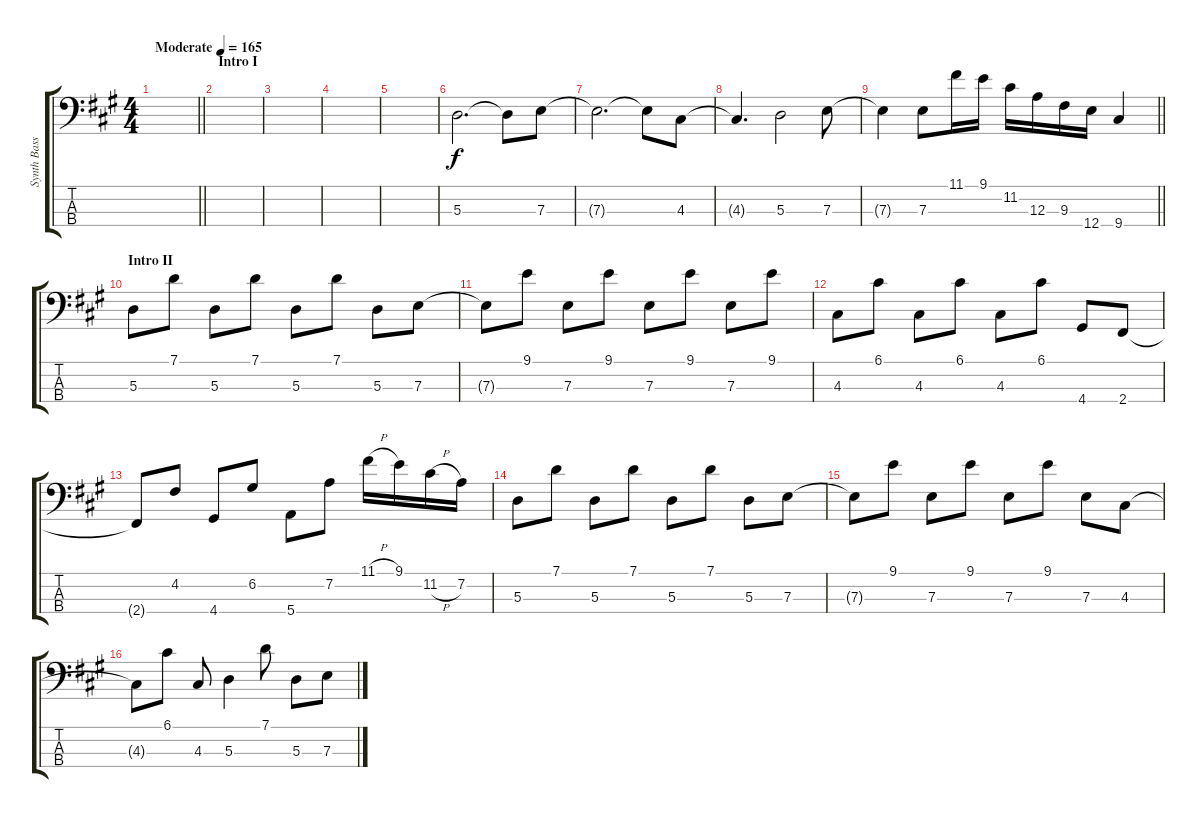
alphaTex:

\track ("Synth Bass" "Synth Bass") {instrument synthbass2}
\staff {score tabs}
\tuning (G2 D2 A1 E1) {hide}
\ts (4 4)
\tempo (165 "Moderate")
\clef f4
\barLineRight lightlight
\ks a
|
\section ("" "Intro I")
|
|
|
|
5.3.2{d} 5.3{t}.8 7.3.8 |
7.3{t}.2{d} 7.3{t}.8 4.3.8 |
4.3{t}.4{d} 5.3.2 7.3.8 |
\barLineRight lightlight
7.3{t}.4 7.3.8 11.1.16 9.1.16 11.2.16 12.3.16 9.3.16 12.4.16 9.4.4 |
\section ("" "Intro II")
5.3.8 7.1.8 5.3.8 7.1.8 5.3.8 7.1.8 5.3.8 7.3.8 |
7.3{t}.8 9.1.8 7.3.8 9.1.8 7.3.8 9.1.8 7.3.8 9.1.8 |
4.3.8 6.1.8 4.3.8 6.1.8 4.3.8 6.1.8 4.4.8 2.4.8 |
2.4{t}.8 4.2.8 4.4.8 6.2.8 5.4.8 7.2.8 11.1{h}.16 9.1.16 11.2{h}.16 7.2.16 |
5.3.8 7.1.8 5.3.8 7.1.8 5.3.8 7.1.8 5.3.8 7.3.8 |
7.3{t}.8 9.1.8 7.3.8 9.1.8 7.3.8 9.1.8 7.3.8 4.3.8 |
4.3{t}.8 6.1.8 4.3.8 5.3.4 7.1.8 5.3.8 7.3.8
